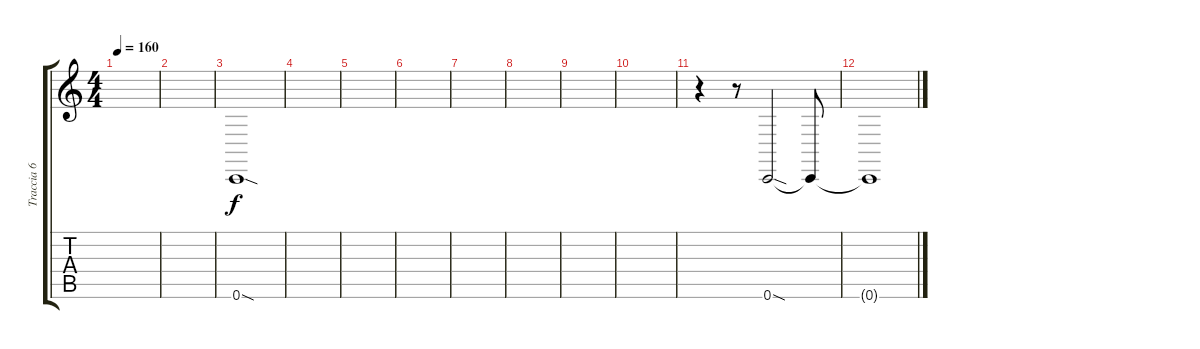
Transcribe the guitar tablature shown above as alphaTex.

\track ("Traccia 6" "Traccia 6") {instrument ocarina}
\staff {score tabs}
\tuning (D4 A3 F3 C3 G2 C2) {hide}
\ts (4 4)
\tempo 160
\clef g2
\ks c
|
|
0.6{sod}.1 |
|
|
|
|
|
|
|
r.4 r.8 0.6{sod}.2 0.6{t}.8 |
0.6{t}.1
